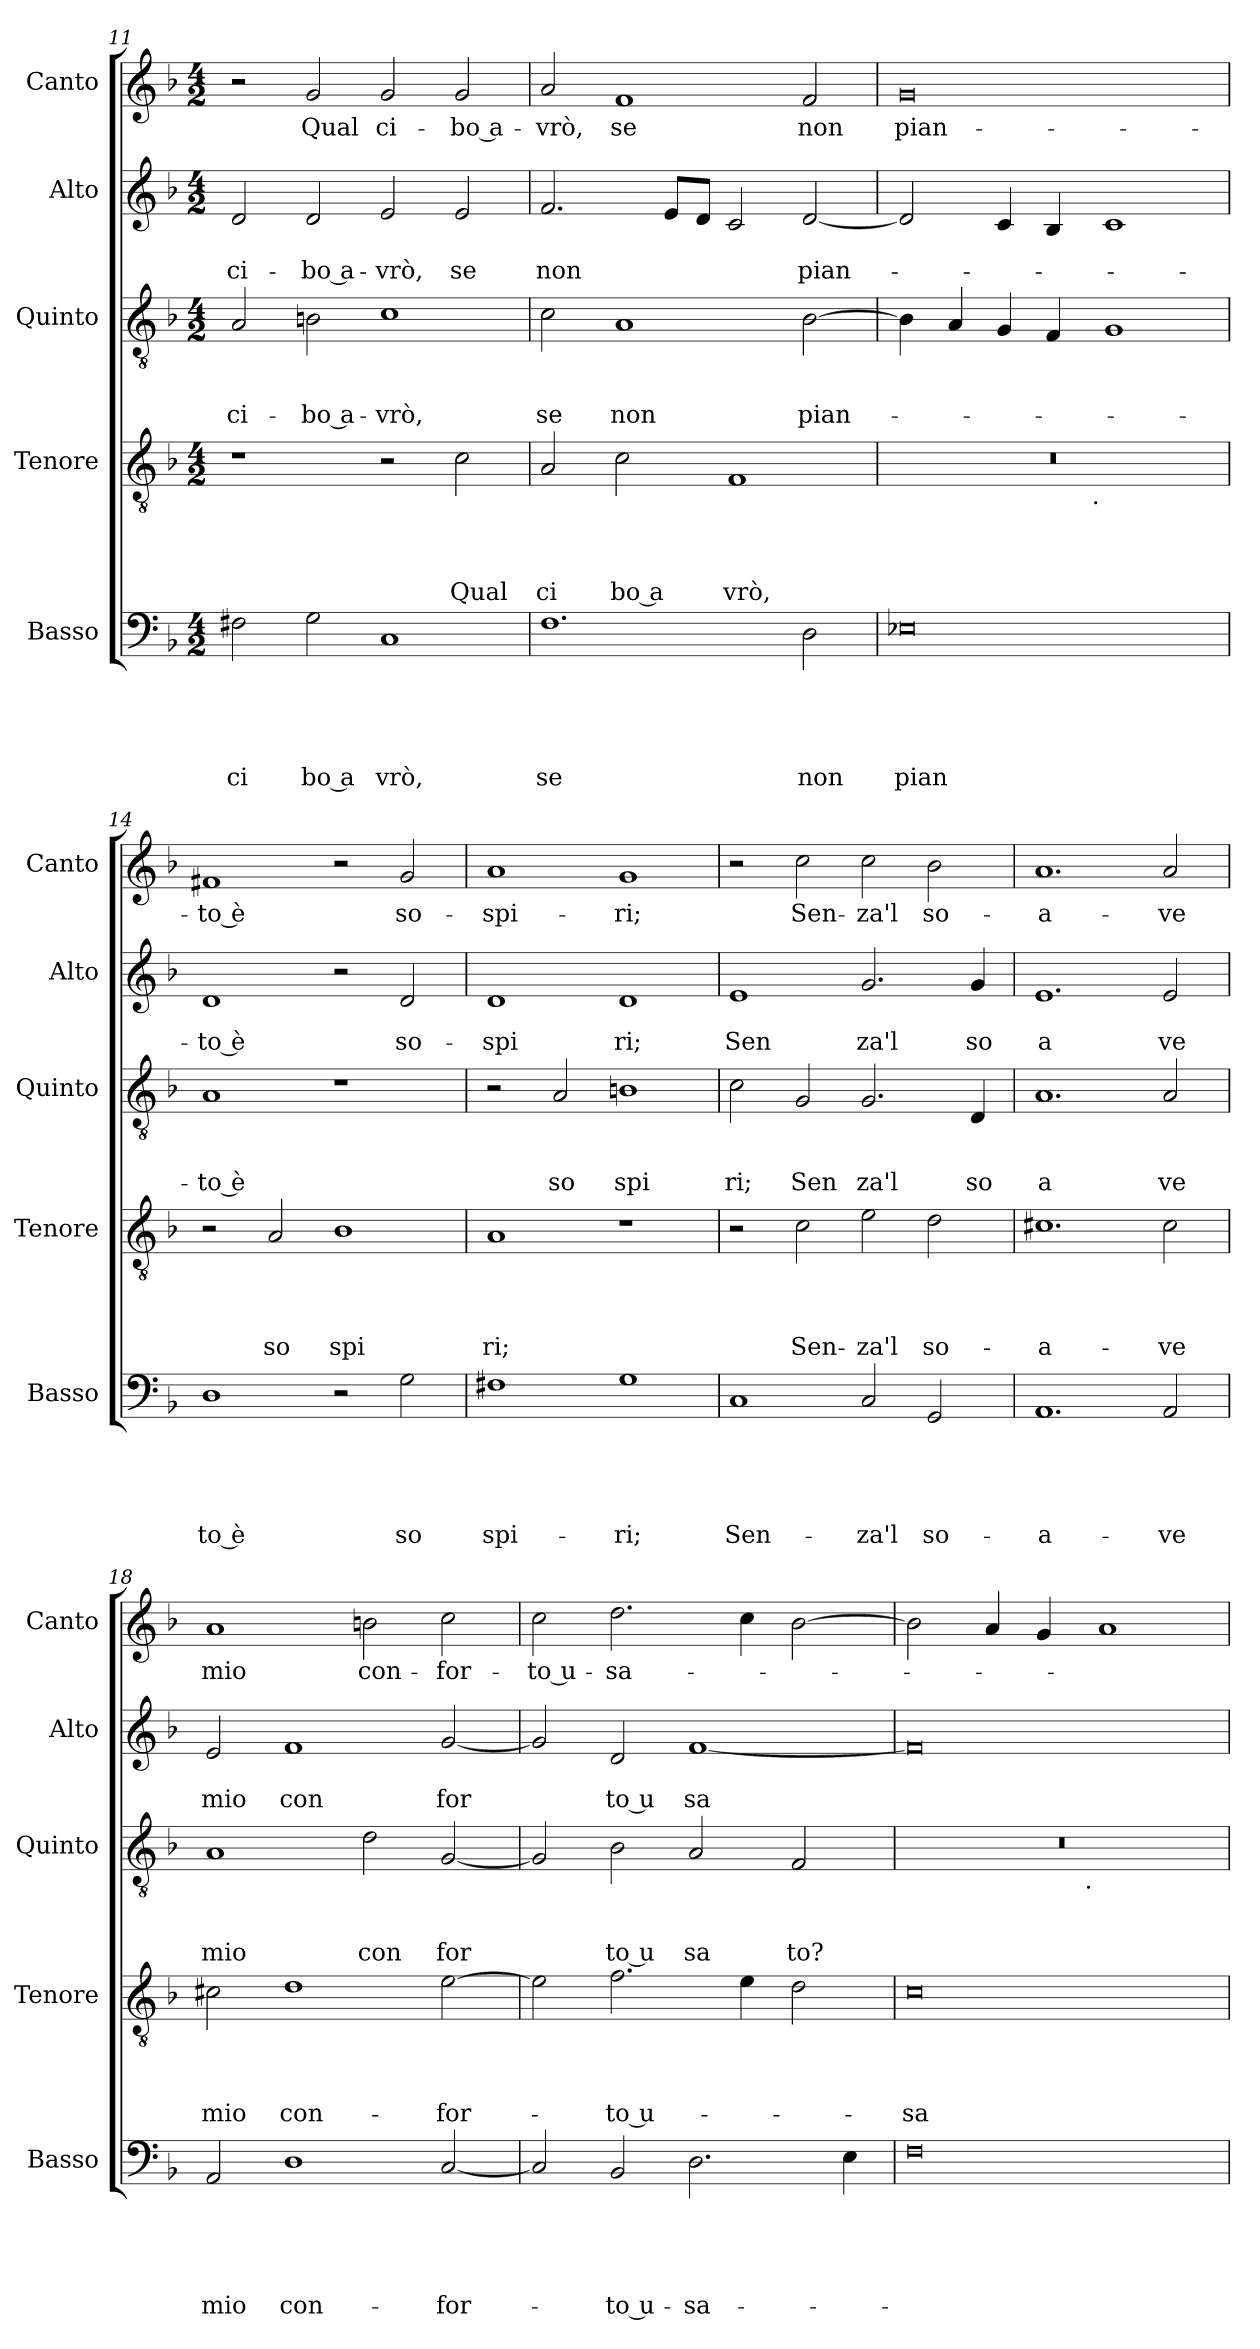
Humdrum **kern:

**kern	**text	**text	**text	**text	**text	**kern	**text	**text	**text	**text	**kern	**text	**text	**text	**kern	**text	**text	**kern	**text
*part5	*part5	*part5	*part5	*part5	*part5	*part4	*part4	*part4	*part4	*part4	*part3	*part3	*part3	*part3	*part2	*part2	*part2	*part1	*part1
*staff5	*staff5	*staff5	*staff5	*staff5	*staff5	*staff4	*staff4	*staff4	*staff4	*staff4	*staff3	*staff3	*staff3	*staff3	*staff2	*staff2	*staff2	*staff1	*staff1
*I"Basso	*	*	*	*	*	*I"Tenore	*	*	*	*	*I"Quinto	*	*	*	*I"Alto	*	*	*I"Canto	*
*I'Basso	*	*	*	*	*	*I'Tenore	*	*	*	*	*I'Quinto	*	*	*	*I'Alto	*	*	*I'Canto	*
*clefF4	*	*	*	*	*	*clefGv2	*	*	*	*	*clefGv2	*	*	*	*clefG2	*	*	*clefG2	*
*k[b-]	*	*	*	*	*	*k[b-]	*	*	*	*	*k[b-]	*	*	*	*k[b-]	*	*	*k[b-]	*
*F:	*	*	*	*	*	*F:	*	*	*	*	*F:	*	*	*	*F:	*	*	*F:	*
*M4/2	*	*	*	*	*	*M4/2	*	*	*	*	*M4/2	*	*	*	*M4/2	*	*	*M4/2	*
=11	=11	=11	=11	=11	=11	=11	=11	=11	=11	=11	=11	=11	=11	=11	=11	=11	=11	=11	=11
!	!	!	!	!	!LO:LY:b	!	!	!	!	!	!	!	!	!LO:LY:b	!	!	!LO:LY:b	!	!
2F#X\	.	.	.	.	ci	1r	.	.	.	.	2A/	.	.	ci-	2d/	.	ci-	2r	.
!	!	!	!	!	!LO:LY:b:rj	!	!	!	!	!	!	!	!	!LO:LY:b:rj	!	!	!LO:LY:b:rj	!	!LO:LY:b
2G\	.	.	.	.	bo a	.	.	.	.	.	2Bn\	.	.	-bo a-	2d/	.	-bo a-	2g/	Qual
!	!	!	!	!	!LO:LY:b	!	!	!	!	!	!	!	!	!LO:LY:b	!	!	!LO:LY:b	!	!LO:LY:b
1C	.	.	.	.	vrò,	2r	.	.	.	.	1c	.	.	-vrò,	2e/	.	-vrò,	2g/	ci-
!	!	!	!	!	!	!	!	!	!	!LO:LY:b	!	!	!	!	!	!	!LO:LY:b	!	!LO:LY:b:rj
.	.	.	.	.	.	2c\	.	.	.	Qual	.	.	.	.	2e/	.	se	2g/	-bo a-
=12	=12	=12	=12	=12	=12	=12	=12	=12	=12	=12	=12	=12	=12	=12	=12	=12	=12	=12	=12
!	!	!	!	!	!LO:LY:b	!	!	!	!	!LO:LY:b	!	!	!	!LO:LY:b	!	!	!LO:LY:b	!	!LO:LY:b
1.F	.	.	.	.	se	2A/	.	.	.	ci	2c\	.	.	se	2.f/	.	non	2a/	-vrò,
!	!	!	!	!	!	!	!	!	!	!LO:LY:b:rj	!	!	!	!LO:LY:b	!	!	!	!	!LO:LY:b
.	.	.	.	.	.	2c\	.	.	.	bo a	1A	.	.	non	.	.	.	1f	se
.	.	.	.	.	.	.	.	.	.	.	.	.	.	.	8e/L	.	.	.	.
.	.	.	.	.	.	.	.	.	.	.	.	.	.	.	8d/J	.	.	.	.
!	!	!	!	!	!	!	!	!	!	!LO:LY:b	!	!	!	!	!	!	!	!	!
.	.	.	.	.	.	1F	.	.	.	vrò,	.	.	.	.	2c/	.	.	.	.
!	!	!	!	!	!LO:LY:b	!	!	!	!	!	!	!	!	!LO:LY:b	!	!	!LO:LY:b	!	!LO:LY:b
2D\	.	.	.	.	non	.	.	.	.	.	[>2B-\	.	.	pian-	[<2d/	.	pian-	2f/	non
=13	=13	=13	=13	=13	=13	=13	=13	=13	=13	=13	=13	=13	=13	=13	=13	=13	=13	=13	=13
!	!	!	!	!	!LO:LY:b	!	!	!	!	!	!	!	!	!	!	!	!	!	!LO:LY:b
*	*	*	*	*	*	*^	*	*	*	*	*	*	*	*	*	*	*	*	*
0E-X	.	.	.	.	pian	0r	2ryy	.	.	.	.	4B-\]	.	.	.	2d/]	.	.	0g	pian-
.	.	.	.	.	.	.	.	.	.	.	.	4A/	.	.	.	.	.	.	.	.
.	.	.	.	.	.	.	4...ryy	.	.	.	.	4G/	.	.	.	4c/	.	.	.	.
.	.	.	.	.	.	.	.	.	.	.	.	4F/	.	.	.	4B-/	.	.	.	.
!	!	!	!	!	!	!	!LO:TX:b:t=.	!	!	!	!	!	!	!	!	!	!	!	!	!
.	.	.	.	.	.	.	1ryy	.	.	.	.	.	.	.	.	.	.	.	.	.
.	.	.	.	.	.	.	.	.	.	.	.	1G	.	.	.	1c	.	.	.	.
.	.	.	.	.	.	.	32ryy	.	.	.	.	.	.	.	.	.	.	.	.	.
=14	=14	=14	=14	=14	=14	=14	=14	=14	=14	=14	=14	=14	=14	=14	=14	=14	=14	=14	=14	=14
!	!	!	!	!	!LO:LY:b:rj	!	!	!	!	!	!	!	!	!	!LO:LY:b:rj	!	!	!LO:LY:b:rj	!	!LO:LY:b:rj
*	*	*	*	*	*	*v	*v	*	*	*	*	*	*	*	*	*	*	*	*	*
1D	.	.	.	.	to è	2r	.	.	.	.	1A	.	.	-to è	1d	.	-to è	1f#X	-to è
!	!	!	!	!	!	!	!	!	!	!LO:LY:b	!	!	!	!	!	!	!	!	!
.	.	.	.	.	.	2A/	.	.	.	so	.	.	.	.	.	.	.	.	.
!	!	!	!	!	!	!	!	!	!	!LO:LY:b	!	!	!	!	!	!	!	!	!
2r	.	.	.	.	.	1B-	.	.	.	spi	1r	.	.	.	2r	.	.	2r	.
!	!	!	!	!	!LO:LY:b	!	!	!	!	!	!	!	!	!	!	!	!LO:LY:b	!	!LO:LY:b
2G\	.	.	.	.	so	.	.	.	.	.	.	.	.	.	2d/	.	so-	2g/	so-
!!LO:LB:g=z
=15	=15	=15	=15	=15	=15	=15	=15	=15	=15	=15	=15	=15	=15	=15	=15	=15	=15	=15	=15
!	!	!	!	!	!LO:LY:b	!	!	!	!	!LO:LY:b	!	!	!	!	!	!	!LO:LY:b	!	!LO:LY:b
1F#X	.	.	.	.	spi-	1A	.	.	.	ri;	2r	.	.	.	1d	.	-spi	1a	-spi-
!	!	!	!	!	!	!	!	!	!	!	!	!	!	!LO:LY:b	!	!	!	!	!
.	.	.	.	.	.	.	.	.	.	.	2A/	.	.	so	.	.	.	.	.
!	!	!	!	!	!LO:LY:b	!	!	!	!	!	!	!	!	!LO:LY:b	!	!	!LO:LY:b	!	!LO:LY:b
1G	.	.	.	.	-ri;	1r	.	.	.	.	1Bn	.	.	spi	1d	.	ri;	1g	-ri;
=16	=16	=16	=16	=16	=16	=16	=16	=16	=16	=16	=16	=16	=16	=16	=16	=16	=16	=16	=16
!	!	!	!	!	!LO:LY:b	!	!	!	!	!	!	!	!	!LO:LY:b	!	!	!LO:LY:b	!	!
1C	.	.	.	.	Sen-	2r	.	.	.	.	2c\	.	.	ri;	1e	.	Sen	2r	.
!	!	!	!	!	!	!	!	!	!	!LO:LY:b	!	!	!	!LO:LY:b	!	!	!	!	!LO:LY:b
.	.	.	.	.	.	2c\	.	.	.	Sen-	2G/	.	.	Sen	.	.	.	2cc\	Sen-
!	!	!	!	!	!LO:LY:b	!	!	!	!	!LO:LY:b	!	!	!	!LO:LY:b	!	!	!LO:LY:b	!	!LO:LY:b
2C/	.	.	.	.	-za'l	2e\	.	.	.	-za'l	2.G/	.	.	za'l	2.g/	.	za'l	2cc\	-za'l
!	!	!	!	!	!LO:LY:b	!	!	!	!	!LO:LY:b	!	!	!	!	!	!	!	!	!LO:LY:b
2GG/	.	.	.	.	so-	2d\	.	.	.	so-	.	.	.	.	.	.	.	2b-\	so-
!	!	!	!	!	!	!	!	!	!	!	!	!	!	!LO:LY:b	!	!	!LO:LY:b	!	!
.	.	.	.	.	.	.	.	.	.	.	4D/	.	.	so	4g/	.	so	.	.
=17	=17	=17	=17	=17	=17	=17	=17	=17	=17	=17	=17	=17	=17	=17	=17	=17	=17	=17	=17
!	!	!	!	!	!LO:LY:b	!	!	!	!	!LO:LY:b	!	!	!	!LO:LY:b	!	!	!LO:LY:b	!	!LO:LY:b
1.AA	.	.	.	.	-a-	1.c#X	.	.	.	-a-	1.A	.	.	a	1.e	.	a	1.a	-a-
!	!	!	!	!	!LO:LY:b	!	!	!	!	!LO:LY:b	!	!	!	!LO:LY:b	!	!	!LO:LY:b	!	!LO:LY:b
2AA/	.	.	.	.	-ve	2c#\	.	.	.	-ve	2A/	.	.	ve	2e/	.	ve	2a/	-ve
=18	=18	=18	=18	=18	=18	=18	=18	=18	=18	=18	=18	=18	=18	=18	=18	=18	=18	=18	=18
!	!	!	!	!	!LO:LY:b	!	!	!	!	!LO:LY:b	!	!	!	!LO:LY:b	!	!	!LO:LY:b	!	!LO:LY:b
2AA/	.	.	.	.	mio	2c#X\	.	.	.	mio	1A	.	.	mio	2e/	.	mio	1a	mio
!	!	!	!	!	!LO:LY:b	!	!	!	!	!LO:LY:b	!	!	!	!	!	!	!LO:LY:b	!	!
1D	.	.	.	.	con-	1d	.	.	.	con-	.	.	.	.	1f	.	con	.	.
!	!	!	!	!	!	!	!	!	!	!	!	!	!	!LO:LY:b	!	!	!	!	!LO:LY:b
.	.	.	.	.	.	.	.	.	.	.	2d\	.	.	con	.	.	.	2bn\	con-
!	!	!	!	!	!LO:LY:b	!	!	!	!	!LO:LY:b	!	!	!	!LO:LY:b	!	!	!LO:LY:b	!	!LO:LY:b
[<2C/	.	.	.	.	-for-	[>2e\	.	.	.	-for-	[<2G/	.	.	for	[<2g/	.	for	2cc\	-for-
=19	=19	=19	=19	=19	=19	=19	=19	=19	=19	=19	=19	=19	=19	=19	=19	=19	=19	=19	=19
!	!	!	!	!	!	!	!	!	!	!	!	!	!	!	!	!	!	!	!LO:LY:b:rj
2C/]	.	.	.	.	.	2e\]	.	.	.	.	2G/]	.	.	.	2g/]	.	.	2cc\	-to u-
!	!	!	!	!	!LO:LY:b:rj	!	!	!	!	!LO:LY:b	!	!	!	!LO:LY:b:rj	!	!	!LO:LY:b:rj	!	!LO:LY:b
2BB-/	.	.	.	.	-to u-	2.f\	.	.	.	-to u-	2B-\	.	.	to u	2d/	.	to u	2.dd\	-sa-
!	!	!	!	!	!LO:LY:b	!	!	!	!	!	!	!	!	!LO:LY:b	!	!	!LO:LY:b	!	!
2.D\	.	.	.	.	-sa-	.	.	.	.	.	2A/	.	.	sa	[<1f	.	sa	.	.
.	.	.	.	.	.	4e\	.	.	.	.	.	.	.	.	.	.	.	4cc\	.
!	!	!	!	!	!	!	!	!	!	!	!	!	!	!LO:LY:b	!	!	!	!	!
.	.	.	.	.	.	2d\	.	.	.	.	2F/	.	.	to?	.	.	.	[>2b-\	.
4E\	.	.	.	.	.	.	.	.	.	.	.	.	.	.	.	.	.	.	.
=20	=20	=20	=20	=20	=20	=20	=20	=20	=20	=20	=20	=20	=20	=20	=20	=20	=20	=20	=20
!	!	!	!	!	!	!	!	!	!	!LO:LY:b	!	!	!	!	!	!	!	!	!
*	*	*	*	*	*	*	*	*	*	*	*^	*	*	*	*	*	*	*	*
0F	.	.	.	.	.	0c	.	.	.	-sa-	0r	2ryy	.	.	.	0f]	.	.	2b-\]	.
.	.	.	.	.	.	.	.	.	.	.	.	4...ryy	.	.	.	.	.	.	4a/	.
.	.	.	.	.	.	.	.	.	.	.	.	.	.	.	.	.	.	.	4g/	.
!	!	!	!	!	!	!	!	!	!	!	!	!LO:TX:b:t=.	!	!	!	!	!	!	!	!
.	.	.	.	.	.	.	.	.	.	.	.	1ryy	.	.	.	.	.	.	.	.
.	.	.	.	.	.	.	.	.	.	.	.	.	.	.	.	.	.	.	1a	.
.	.	.	.	.	.	.	.	.	.	.	.	32ryy	.	.	.	.	.	.	.	.
*	*	*	*	*	*	*	*	*	*	*	*v	*v	*	*	*	*	*	*	*	*
=	=	=	=	=	=	=	=	=	=	=	=	=	=	=	=	=	=	=	=
*-	*-	*-	*-	*-	*-	*-	*-	*-	*-	*-	*-	*-	*-	*-	*-	*-	*-	*-	*-
